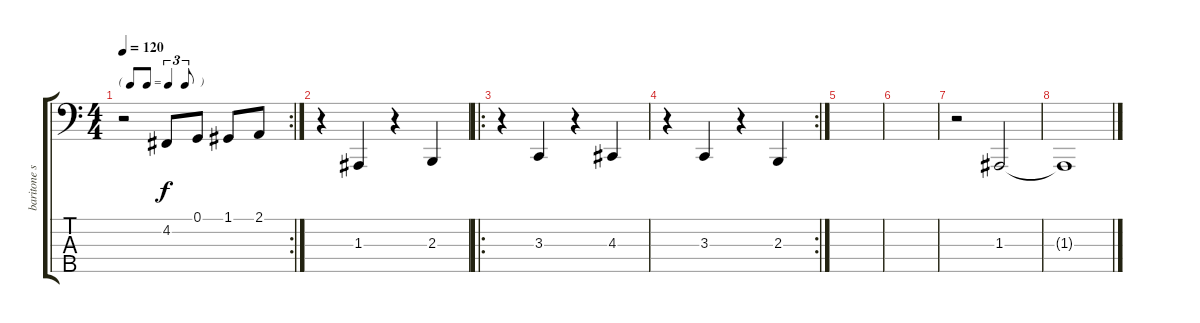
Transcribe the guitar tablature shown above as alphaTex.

\track ("baritone sax." "baritone s") {instrument baritonesax}
\staff {score tabs}
\tuning (G2 D2 A1 E1 B0) {hide}
\rc 2
\ts (4 4)
\tf triplet8th
\tempo 120
\clef f4
\ks c
r.2{dy f} 4.2.8 0.1.8 1.1.8 2.1.8 |
r.4 1.3.4 r.4 2.3.4 |
\ro
r.4 3.3.4 r.4 4.3.4 |
\rc 2
r.4 3.3.4 r.4 2.3.4 |
|
|
r.2 1.3.2 |
1.3{t}.1
